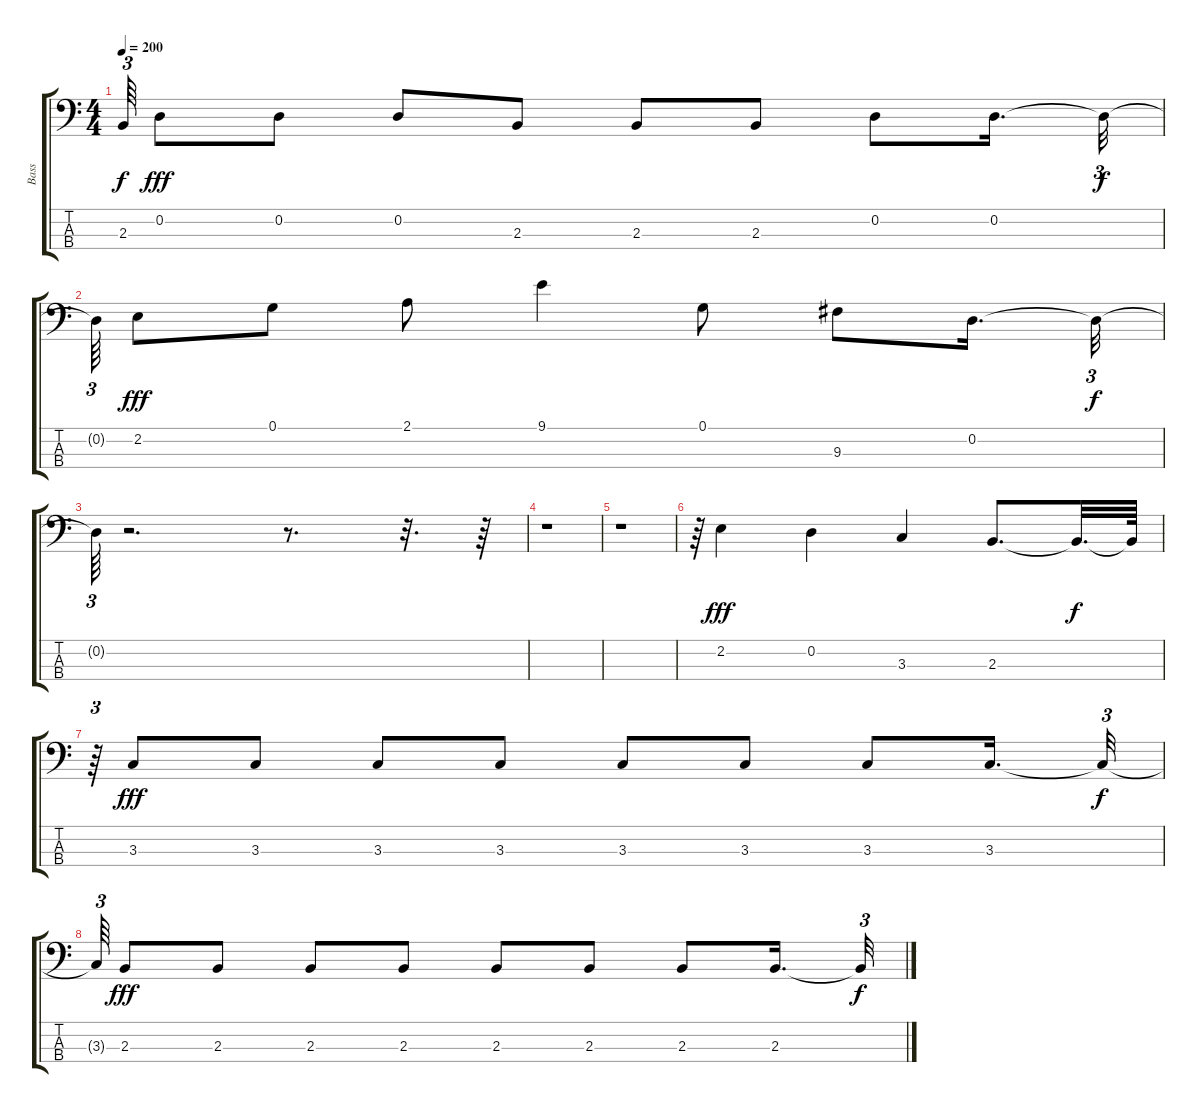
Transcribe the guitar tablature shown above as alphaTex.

\track ("Bass" "Bass") {instrument electricbassfinger}
\staff {score tabs}
\tuning (G2 D2 A1 E1) {hide}
\ts (4 4)
\tempo 200
\clef f4
\ks c
2.3{t}.64{tu (3 2) dy f} 0.2.8{dy fff} 0.2.8 0.2.8 2.3.8 2.3.8 2.3.8 0.2.8 0.2.16{d} 0.2{t}.32{tu (3 2) dy f} |
0.2{t}.64{tu (3 2)} 2.2.8{dy fff} 0.1.8 2.1.8 9.1.4 0.1.8 9.3.8 0.2.16{d} 0.2{t}.32{tu (3 2) dy f} |
0.2{t}.64{tu (3 2)} r.2{d} r.8{d} r.32{d} r.64 |
r.1 |
r.1 |
r.64{tu (3 2)} 2.2.4{dy fff} 0.2.4 3.3.4 2.3.8{d} 2.3{t}.32{d dy f} 2.3{t}.64 |
r.64{tu (3 2)} 3.3.8{dy fff} 3.3.8 3.3.8 3.3.8 3.3.8 3.3.8 3.3.8 3.3.16{d} 3.3{t}.32{tu (3 2) dy f} |
3.3{t}.64{tu (3 2)} 2.3.8{dy fff} 2.3.8 2.3.8 2.3.8 2.3.8 2.3.8 2.3.8 2.3.16{d} 2.3{t}.32{tu (3 2) dy f}
